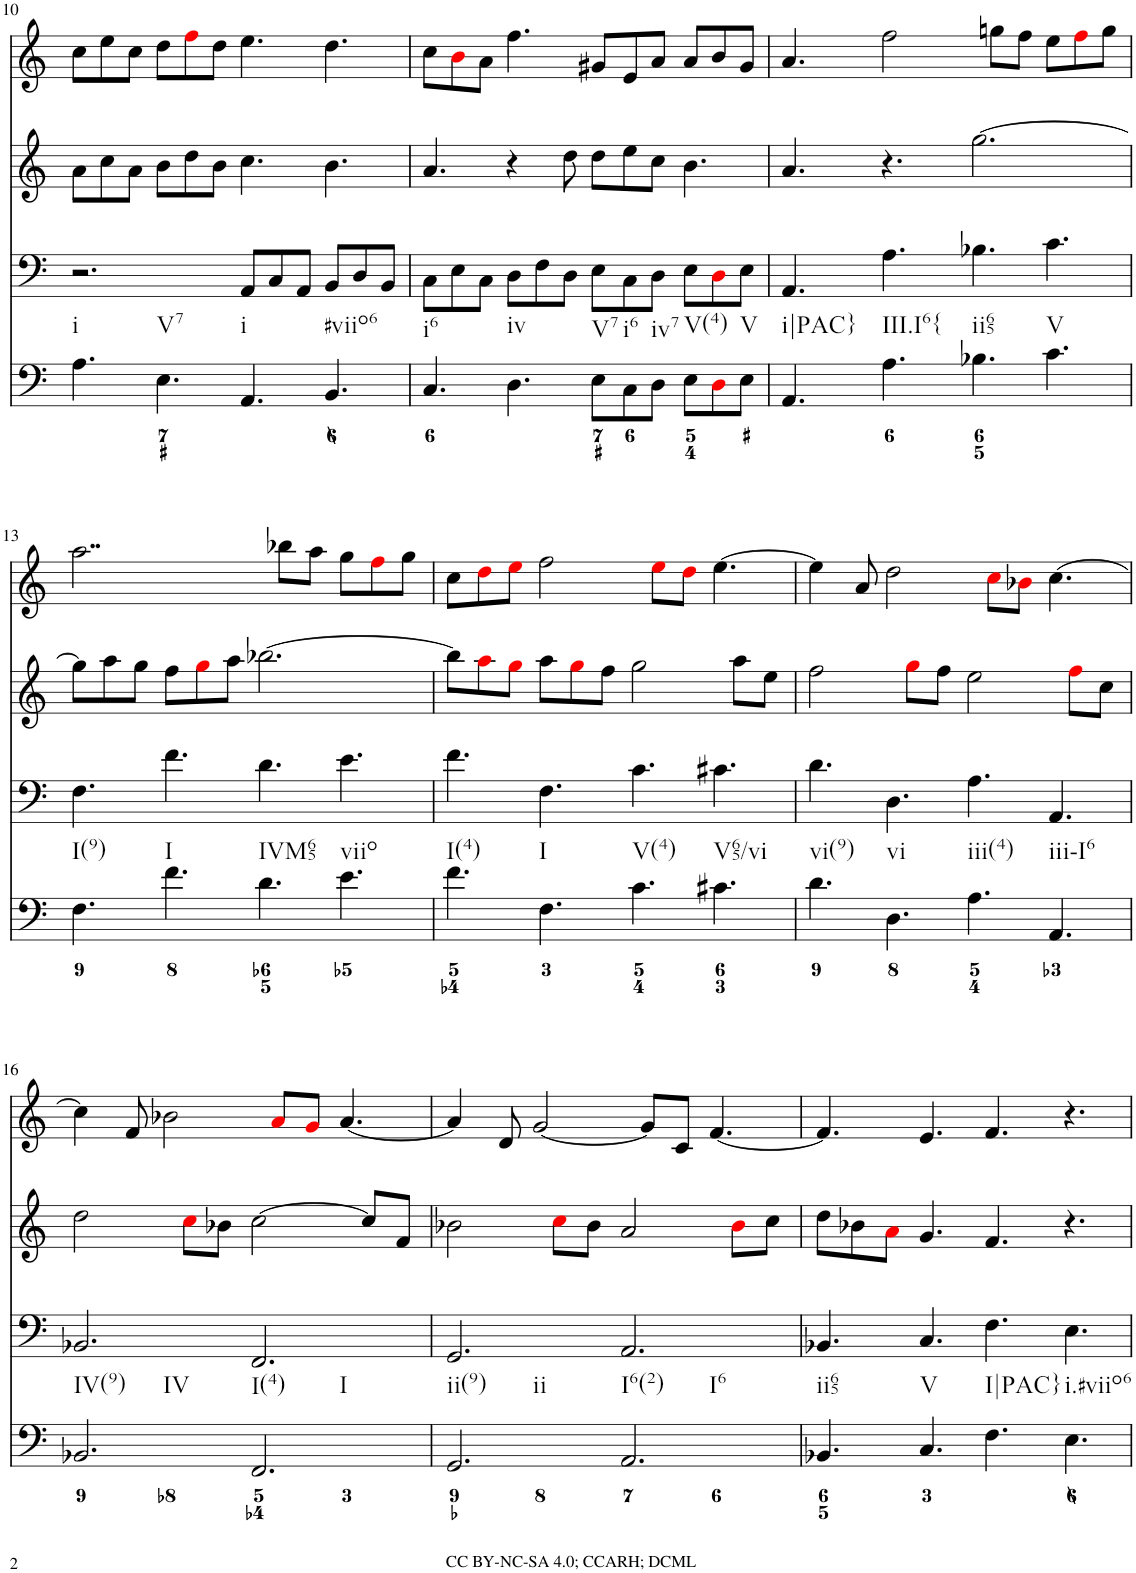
**kern	**kern	**kern	**kern
*part4	*part3	*part2	*part1
*staff4	*staff3	*staff2	*staff1
*I"Piano	*I"Piano	*I"Piano	*I"Piano
*I'Pno	*I'Pno	*I'Pno	*I'Pno
!!LO:PB:g=z
*clefF4	*clefF4	*clefG2	*clefG2
*k[]	*k[]	*k[]	*k[]
*M12/8	*M12/8	*M12/8	*M12/8
=10	=10	=10	=10
!	!LO:TX:b:t=i	!	!
!	!LO:TX:b:t=V7	!	!
4.A\	2.r	8a\L	8cc\L
.	.	8cc\	8ee\
.	.	8a\J	8cc\J
4.E\	.	8b\L	8dd\L
.	.	8dd\	8ffi\
.	.	8b\J	8dd\J
!	!LO:TX:b:t=i	!	!
4.AA/	8AA/L	4.cc\	4.ee\
.	8C/	.	.
.	8AA/J	.	.
!	!LO:TX:b:t=#viio6	!	!
4.BB/	8BB/L	4.b\	4.dd\
.	8D/	.	.
.	8BB/J	.	.
=11	=11	=11	=11
!	!LO:TX:b:t=i6	!	!
4.C/	8C\L	4.a/	8cc\L
.	8E\	.	8bi\
.	8C\J	.	8a\J
!	!LO:TX:b:t=iv	!	!
4.D\	8D\L	4r	4.ff\
.	8F\	.	.
.	8D\J	8dd\	.
!	!LO:TX:b:t=V7	!	!
8E\L	8E\L	8dd\L	8g#X/L
!	!LO:TX:b:t=i6	!	!
8C\	8C\	8ee\	8e/
!	!LO:TX:b:t=iv7	!	!
8D\J	8D\J	8cc\J	8a/J
!	!LO:TX:b:t=V(4)	!	!
8E\L	8E\L	4.b\	8a/L
8Di\	8Di\	.	8b/
!	!LO:TX:b:t=V	!	!
8E\J	8E\J	.	8g#/J
=12	=12	=12	=12
!	!LO:TX:b:t=i|PAC}	!	!
4.AA/	4.AA/	4.a/	4.a/
!	!LO:TX:b:t=III.I6{	!	!
4.A\	4.A\	4.r	2ff\
!	!LO:TX:b:t=ii65	!	!
4.B-X\	4.B-X\	[2.gg\	.
.	.	.	8ggn\L
.	.	.	8ff\J
!	!LO:TX:b:t=V	!	!
4.c\	4.c\	.	8ee\L
.	.	.	8ffi\
.	.	.	8gg\J
!!LO:LB:g=z
=13	=13	=13	=13
!	!LO:TX:b:t=I(9)	!	!
4.F\	4.F\	8gg\L]	2..aa\
.	.	8aa\	.
.	.	8gg\J	.
!	!LO:TX:b:t=I	!	!
4.f\	4.f\	8ff\L	.
.	.	8ggi\	.
.	.	8aa\J	.
!	!LO:TX:b:t=IVM65	!	!
4.d\	4.d\	[2.bb-X\	.
.	.	.	8bb-X\L
.	.	.	8aa\J
!	!LO:TX:b:t=viio	!	!
4.e\	4.e\	.	8gg\L
.	.	.	8ffi\
.	.	.	8gg\J
=14	=14	=14	=14
!	!LO:TX:b:t=I(4)	!	!
4.f\	4.f\	8bb-\L]	8cc\L
.	.	8aai\	8ddi\
.	.	8ggi\J	8eei\J
!	!LO:TX:b:t=I	!	!
4.F\	4.F\	8aa\L	2ff\
.	.	8ggi\	.
.	.	8ff\J	.
!	!LO:TX:b:t=V(4)	!	!
4.c\	4.c\	2gg\	.
.	.	.	8eei\L
.	.	.	8ddi\J
!	!LO:TX:b:t=V65/vi	!	!
4.c#X\	4.c#X\	.	[4.ee\
.	.	8aa\L	.
.	.	8ee\J	.
=15	=15	=15	=15
!	!LO:TX:b:t=vi(9)	!	!
4.d\	4.d\	2ff\	4ee\]
.	.	.	8a/
!	!LO:TX:b:t=vi	!	!
4.D\	4.D\	.	2dd\
.	.	8ggi\L	.
.	.	8ff\J	.
!	!LO:TX:b:t=iii(4)	!	!
4.A\	4.A\	2ee\	.
.	.	.	8cci\L
.	.	.	8b-Xi\J
!	!LO:TX:b:t=iii-I6	!	!
4.AA/	4.AA/	.	[4.cc\
.	.	8ffi\L	.
.	.	8cc\J	.
!!LO:LB:g=z
=16	=16	=16	=16
!	!LO:TX:b:t=IV(9)	!	!
!	!LO:TX:b:t=IV	!	!
2.BB-X/	2.BB-X/	2dd\	4cc\]
.	.	.	8f/
.	.	.	2b-X\
.	.	8cci\L	.
.	.	8b-X\J	.
!	!LO:TX:b:t=I(4)	!	!
!	!LO:TX:b:t=I	!	!
2.FF/	2.FF/	[2cc\	.
.	.	.	8ai/L
.	.	.	8gi/J
.	.	.	[4.a/
.	.	8cc/L]	.
.	.	8f/J	.
=17	=17	=17	=17
!	!LO:TX:b:t=ii(9)	!	!
!	!LO:TX:b:t=ii	!	!
2.GG/	2.GG/	2b-X\	4a/]
.	.	.	8d/
.	.	.	[2g/
.	.	8cci\L	.
.	.	8b-\J	.
!	!LO:TX:b:t=I6(2)	!	!
!	!LO:TX:b:t=I6	!	!
2.AA/	2.AA/	2a/	.
.	.	.	8g/L]
.	.	.	8c/J
.	.	.	[4.f/
.	.	8b-i\L	.
.	.	8cc\J	.
=18	=18	=18	=18
!	!LO:TX:b:t=ii65	!	!
4.BB-X/	4.BB-X/	8dd\L	4.f/]
.	.	8b-X\	.
.	.	8ai\J	.
!	!LO:TX:b:t=V	!	!
4.C/	4.C/	4.g/	4.e/
!	!LO:TX:b:t=I|PAC}	!	!
4.F\	4.F\	4.f/	4.f/
!	!LO:TX:b:t=i.#viio6	!	!
4.E\	4.E\	4.r	4.r
=	=	=	=
*-	*-	*-	*-
